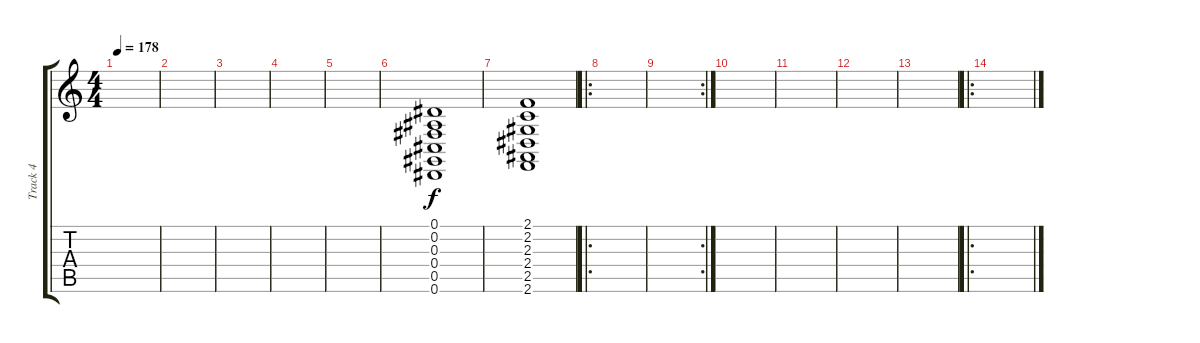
\track ("Track 4" "Track 4") {instrument reversecymbal}
\staff {score tabs}
\tuning (Eb4 Bb3 Gb3 Db3 Ab2 Eb2) {hide}
\ts (4 4)
\tempo 178
\clef g2
\ks c
|
|
|
|
|
(0.1 0.2 0.3 0.4 0.5 0.6).1 |
(2.1 2.2 2.3 2.4 2.5 2.6).1{dy f} |
\ro
|
\rc 2
|
|
|
|
|
\ro
